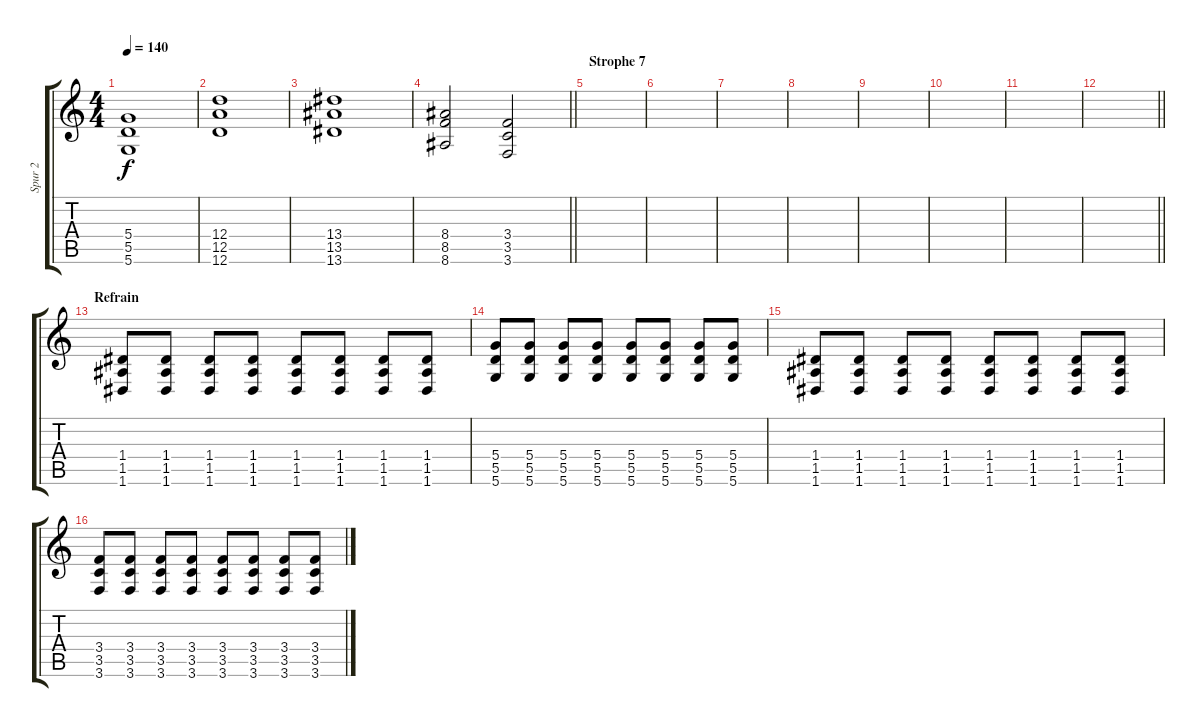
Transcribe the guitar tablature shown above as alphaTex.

\track ("Spur 2" "Spur 2") {instrument distortionguitar}
\staff {score tabs}
\tuning (D4 B3 G3 D3 A2 D2) {hide}
\ts (4 4)
\tempo 140
\clef g2
\ks c
(5.4 5.5 5.6).1{dy f} |
(12.4 12.5 12.6).1 |
(13.4 13.5 13.6).1 |
\barLineRight lightlight
(8.4 8.5 8.6).2 (3.4 3.5 3.6).2 |
\section ("" "Strophe 7")
|
|
|
|
|
|
|
\barLineRight lightlight
|
\section ("" "Refrain")
(1.4 1.5 1.6).8 (1.4 1.5 1.6).8 (1.4 1.5 1.6).8 (1.4 1.5 1.6).8 (1.4 1.5 1.6).8 (1.4 1.5 1.6).8 (1.4 1.5 1.6).8 (1.4 1.5 1.6).8 |
(5.4 5.5 5.6).8 (5.4 5.5 5.6).8 (5.4 5.5 5.6).8 (5.4 5.5 5.6).8 (5.4 5.5 5.6).8 (5.4 5.5 5.6).8 (5.4 5.5 5.6).8 (5.4 5.5 5.6).8 |
(1.4 1.5 1.6).8 (1.4 1.5 1.6).8 (1.4 1.5 1.6).8 (1.4 1.5 1.6).8 (1.4 1.5 1.6).8 (1.4 1.5 1.6).8 (1.4 1.5 1.6).8 (1.4 1.5 1.6).8 |
(3.4 3.5 3.6).8 (3.4 3.5 3.6).8 (3.4 3.5 3.6).8 (3.4 3.5 3.6).8 (3.4 3.5 3.6).8 (3.4 3.5 3.6).8 (3.4 3.5 3.6).8 (3.4 3.5 3.6).8
